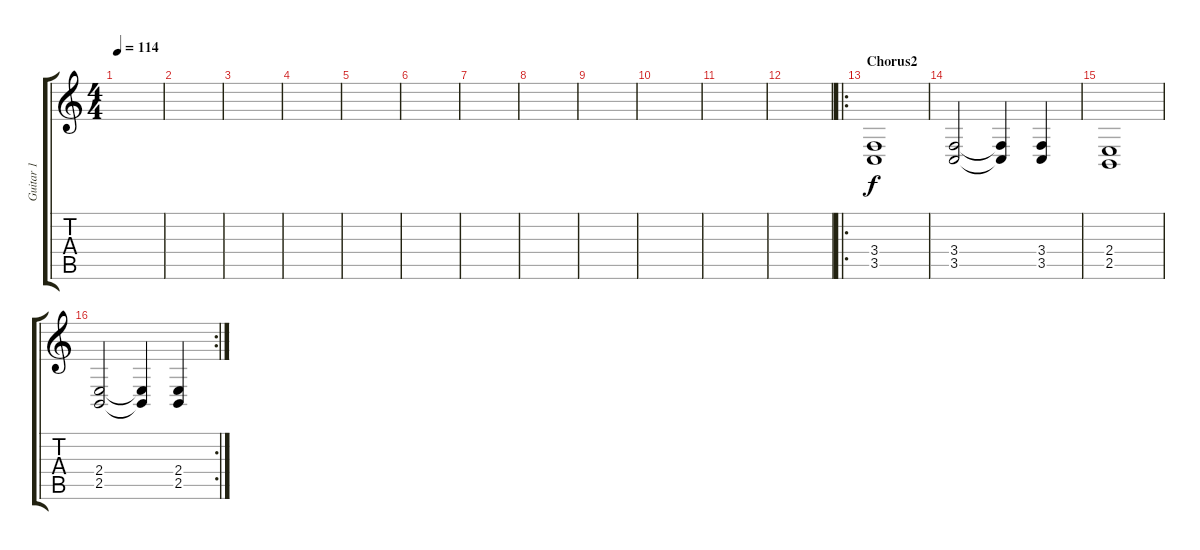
\track ("Guitar 1" "Guitar 1") {instrument lead2sawtooth}
\staff {score tabs}
\tuning (E4 B3 G3 D3 A2 E2) {hide}
\ts (4 4)
\tempo 114
\clef g2
\ks c
|
|
|
|
|
|
|
|
|
|
|
|
\ro
\section ("" "Chorus2")
(3.4 3.5).1 |
(3.4 3.5).2 (3.4{t} 3.5{t}).4 (3.4 3.5).4 |
(2.4 2.5).1 |
\rc 2
(2.4 2.5).2 (2.4{t} 2.5{t}).4 (2.4 2.5).4
